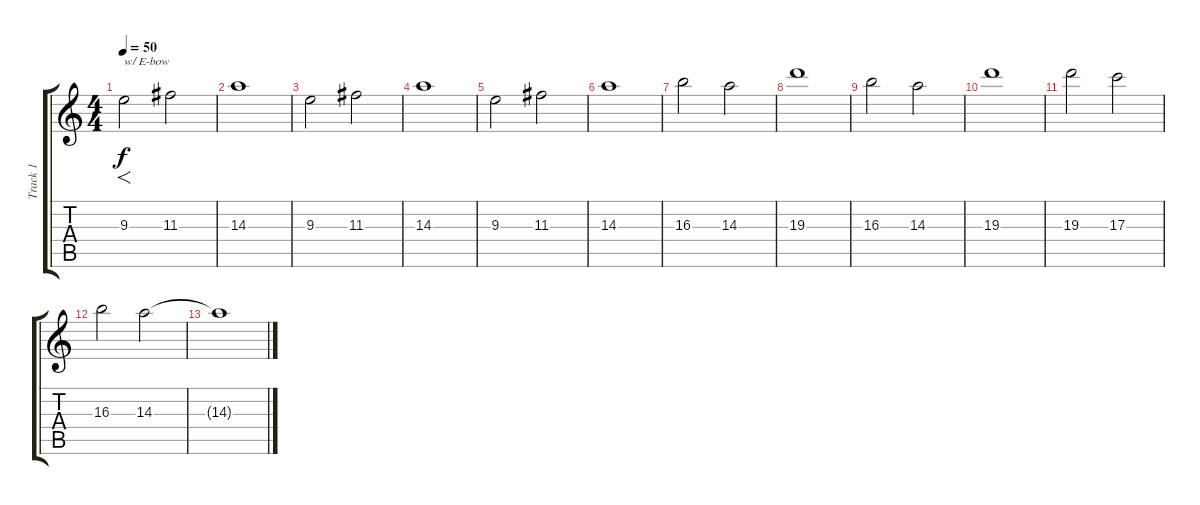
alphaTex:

\track ("Track 1" "Track 1") {instrument distortionguitar}
\staff {score tabs}
\tuning (E4 B3 G3 D3 A2 E2) {hide}
\ts (4 4)
\tempo 50
\clef g2
\ks c
9.3.2{f txt "w/ E-bow" dy f instrument distortionguitar} 11.3.2 |
14.3.1 |
9.3.2 11.3.2 |
14.3.1 |
9.3.2 11.3.2 |
14.3.1 |
16.3.2 14.3.2 |
19.3.1 |
16.3.2 14.3.2 |
19.3.1 |
19.3.2 17.3.2 |
16.3.2 14.3.2 |
14.3{t}.1
